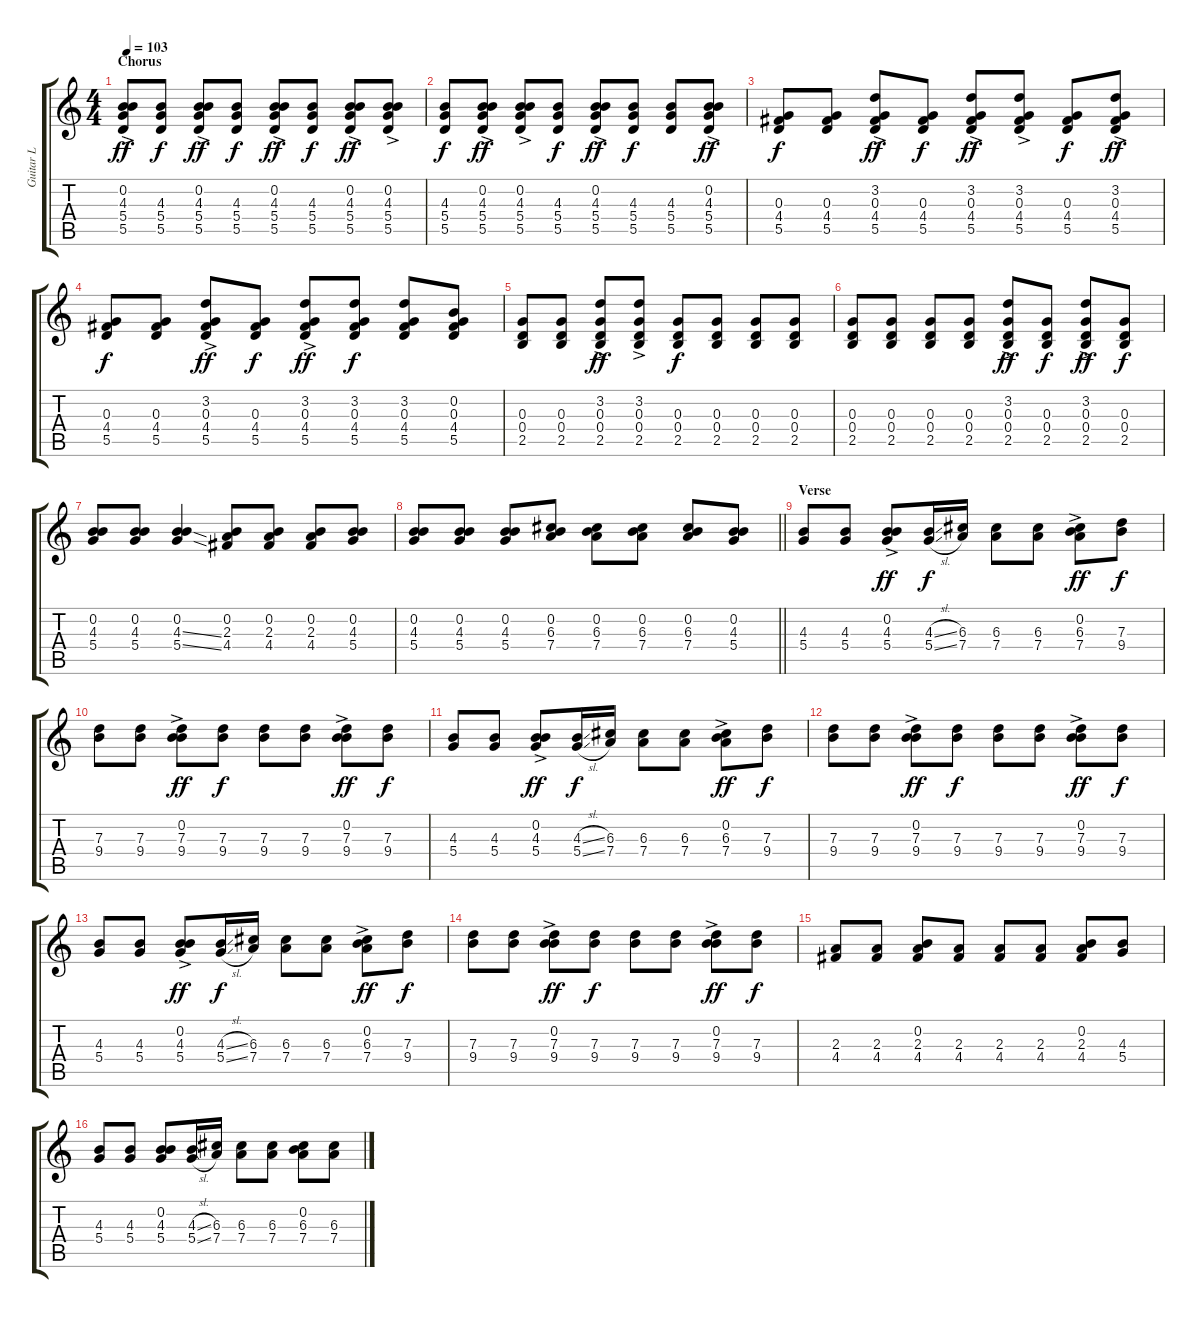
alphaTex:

\track ("Guitar L" "Guitar L") {instrument electricguitarjazz}
\staff {score tabs}
\tuning (E4 B3 G3 D3 A2 E2) {hide}
\ts (4 4)
\section ("" "Chorus")
\tempo 103
\clef g2
\ks c
(0.2{ac} 4.3{ac} 5.4{ac} 5.5{ac}).8{dy ff} (4.3 5.4 5.5).8{dy f} (0.2{ac} 4.3{ac} 5.4{ac} 5.5{ac}).8{dy ff} (4.3 5.4 5.5).8{dy f} (0.2{ac} 4.3{ac} 5.4{ac} 5.5{ac}).8{dy ff} (4.3 5.4 5.5).8{dy f} (0.2{ac} 4.3{ac} 5.4{ac} 5.5{ac}).8{dy ff} (0.2{ac} 4.3{ac} 5.4{ac} 5.5{ac}).8 |
(4.3 5.4 5.5).8{dy f} (0.2{ac} 4.3{ac} 5.4{ac} 5.5{ac}).8{dy ff} (0.2{ac} 4.3{ac} 5.4{ac} 5.5{ac}).8 (4.3 5.4 5.5).8{dy f} (0.2{ac} 4.3{ac} 5.4{ac} 5.5{ac}).8{dy ff} (4.3 5.4 5.5).8{dy f} (4.3 5.4 5.5).8 (0.2{ac} 4.3{ac} 5.4{ac} 5.5{ac}).8{dy ff} |
(0.3 4.4 5.5).8{dy f} (0.3 4.4 5.5).8 (3.2{ac} 0.3{ac} 4.4{ac} 5.5{ac}).8{dy ff} (0.3 4.4 5.5).8{dy f} (3.2{ac} 0.3{ac} 4.4{ac} 5.5{ac}).8{dy ff} (3.2{ac} 0.3{ac} 4.4{ac} 5.5{ac}).8 (0.3 4.4 5.5).8{dy f} (3.2{ac} 0.3{ac} 4.4{ac} 5.5{ac}).8{dy ff} |
(0.3 4.4 5.5).8{dy f} (0.3 4.4 5.5).8 (3.2{ac} 0.3{ac} 4.4{ac} 5.5{ac}).8{dy ff} (0.3 4.4 5.5).8{dy f} (3.2{ac} 0.3{ac} 4.4{ac} 5.5{ac}).8{dy ff} (3.2 0.3 4.4 5.5).8{dy f} (3.2 0.3 4.4 5.5).8 (0.2 0.3 4.4 5.5).8 |
(0.3 0.4 2.5).8 (0.3 0.4 2.5).8 (3.2{ac} 0.3{ac} 0.4{ac} 2.5{ac}).8{dy ff} (3.2{ac} 0.3{ac} 0.4{ac} 2.5{ac}).8 (0.3 0.4 2.5).8{dy f} (0.3 0.4 2.5).8 (0.3 0.4 2.5).8 (0.3 0.4 2.5).8 |
(0.3 0.4 2.5).8 (0.3 0.4 2.5).8 (0.3 0.4 2.5).8 (0.3 0.4 2.5).8 (3.2{ac} 0.3{ac} 0.4{ac} 2.5{ac}).8{dy ff} (0.3 0.4 2.5).8{dy f} (3.2{ac} 0.3{ac} 0.4{ac} 2.5{ac}).8{dy ff} (0.3 0.4 2.5).8{dy f} |
(0.2 4.3 5.4).8 (0.2 4.3 5.4).8 (0.2 4.3{ss} 5.4{ss}).4 (0.2 2.3 4.4).8 (0.2 2.3 4.4).8 (0.2 2.3 4.4).8 (0.2 4.3 5.4).8 |
\barLineRight lightlight
(0.2 4.3 5.4).8 (0.2 4.3 5.4).8 (0.2 4.3 5.4).8 (0.2 6.3 7.4).8 (0.2 6.3 7.4).8 (0.2 6.3 7.4).8 (0.2 6.3 7.4).8 (0.2 4.3 5.4).8 |
\section ("" "Verse")
(4.3 5.4).8 (4.3 5.4).8 (0.2{ac} 4.3{ac} 5.4{ac}).8{dy ff} (4.3{sl} 5.4{sl}).16{dy f} (6.3 7.4).16 (6.3 7.4).8 (6.3 7.4).8 (0.2{ac} 6.3{ac} 7.4{ac}).8{dy ff} (7.3 9.4).8{dy f} |
(7.3 9.4).8 (7.3 9.4).8 (0.2{ac} 7.3{ac} 9.4{ac}).8{dy ff} (7.3 9.4).8{dy f} (7.3 9.4).8 (7.3 9.4).8 (0.2{ac} 7.3{ac} 9.4{ac}).8{dy ff} (7.3 9.4).8{dy f} |
(4.3 5.4).8 (4.3 5.4).8 (0.2{ac} 4.3{ac} 5.4{ac}).8{dy ff} (4.3{sl} 5.4{sl}).16{dy f} (6.3 7.4).16 (6.3 7.4).8 (6.3 7.4).8 (0.2{ac} 6.3{ac} 7.4{ac}).8{dy ff} (7.3 9.4).8{dy f} |
(7.3 9.4).8 (7.3 9.4).8 (0.2{ac} 7.3{ac} 9.4{ac}).8{dy ff} (7.3 9.4).8{dy f} (7.3 9.4).8 (7.3 9.4).8 (0.2{ac} 7.3{ac} 9.4{ac}).8{dy ff} (7.3 9.4).8{dy f} |
(4.3 5.4).8 (4.3 5.4).8 (0.2{ac} 4.3{ac} 5.4{ac}).8{dy ff} (4.3{sl} 5.4{sl}).16{dy f} (6.3 7.4).16 (6.3 7.4).8 (6.3 7.4).8 (0.2{ac} 6.3{ac} 7.4{ac}).8{dy ff} (7.3 9.4).8{dy f} |
(7.3 9.4).8 (7.3 9.4).8 (0.2{ac} 7.3{ac} 9.4{ac}).8{dy ff} (7.3 9.4).8{dy f} (7.3 9.4).8 (7.3 9.4).8 (0.2{ac} 7.3{ac} 9.4{ac}).8{dy ff} (7.3 9.4).8{dy f} |
(2.3 4.4).8 (2.3 4.4).8 (0.2 2.3 4.4).8 (2.3 4.4).8 (2.3 4.4).8 (2.3 4.4).8 (0.2 2.3 4.4).8 (4.3 5.4).8 |
(4.3 5.4).8 (4.3 5.4).8 (0.2 4.3 5.4).8 (4.3{sl} 5.4{sl}).16 (6.3 7.4).16 (6.3 7.4).8 (6.3 7.4).8 (0.2 6.3 7.4).8 (6.3 7.4).8
